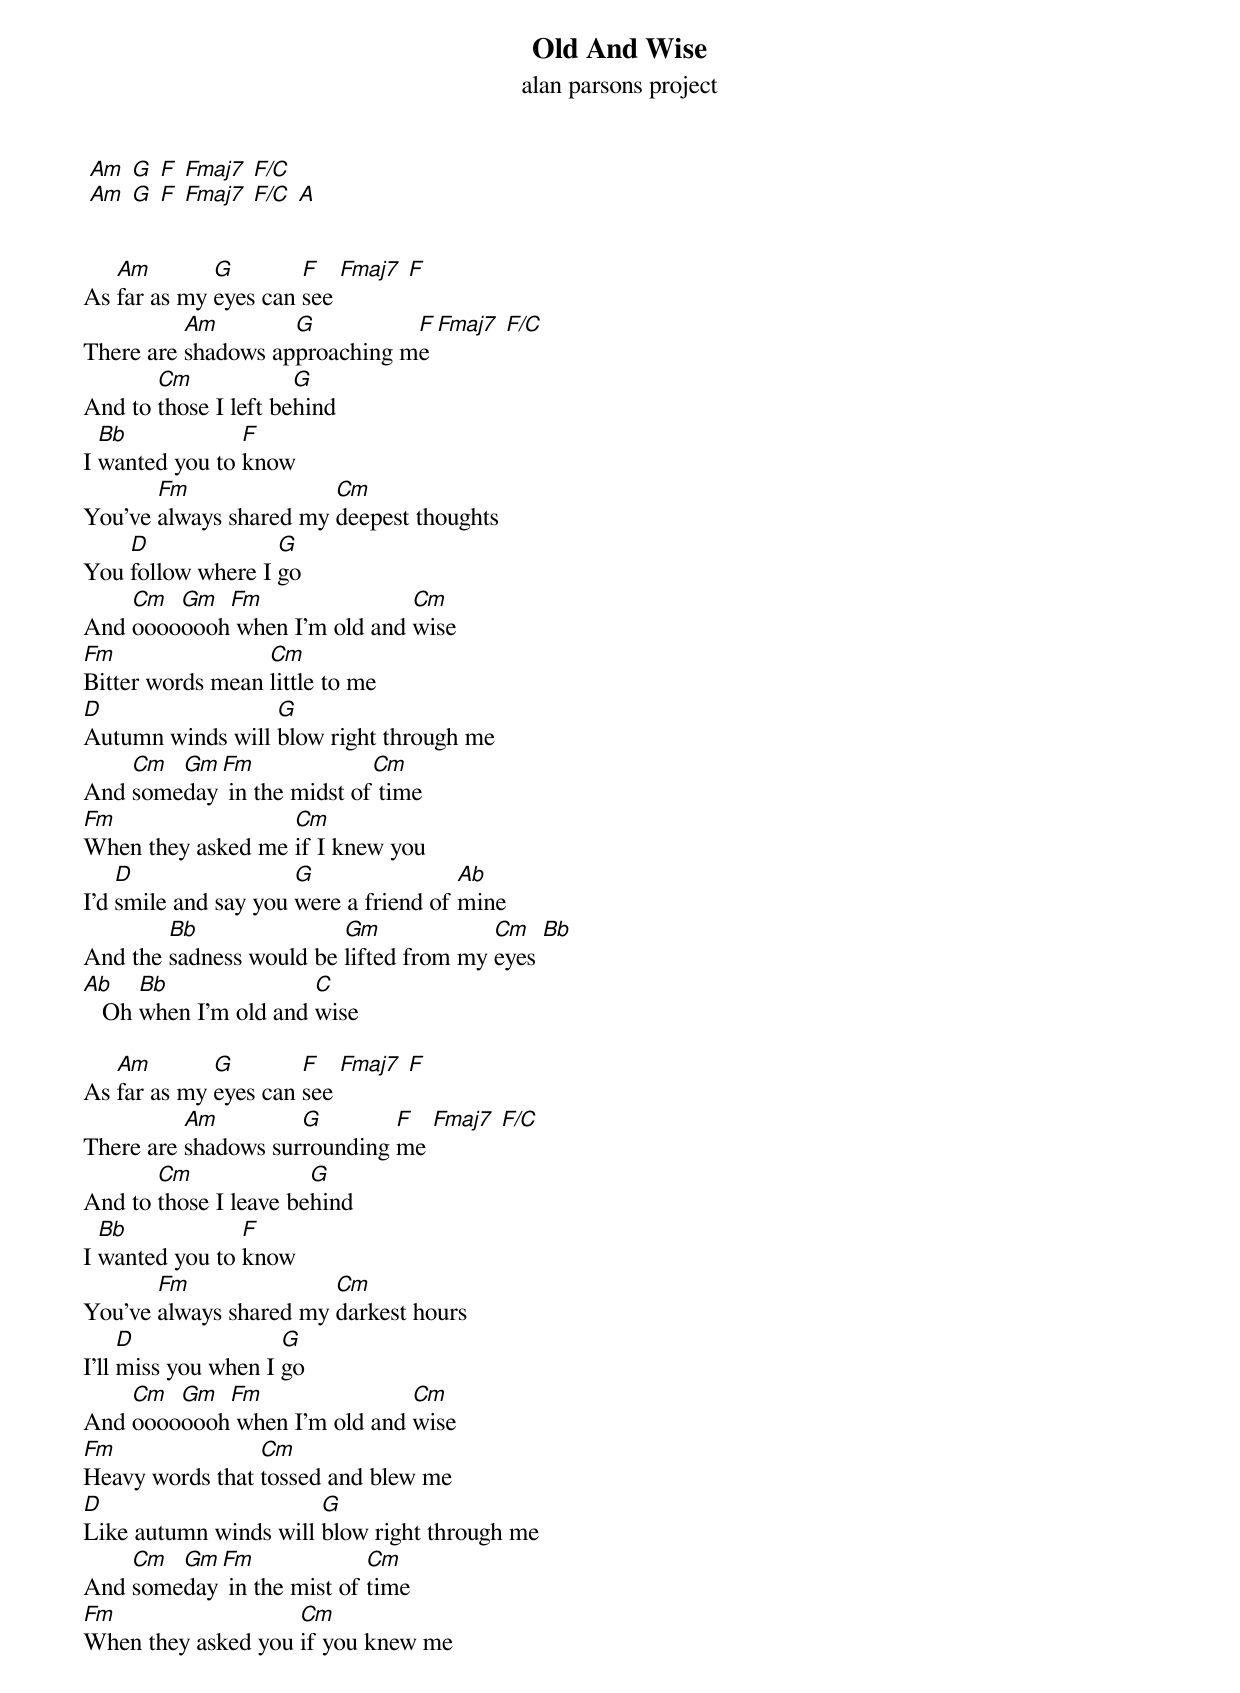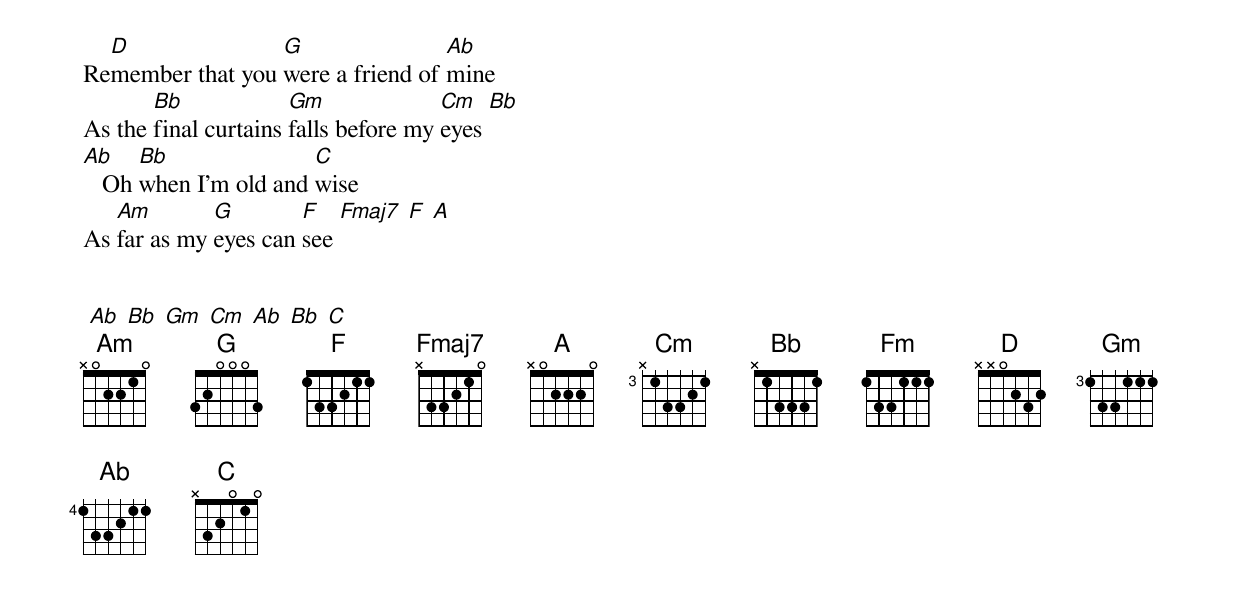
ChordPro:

{title: Old And Wise}
{subtitle: alan parsons project}

 [Am] [G] [F] [Fmaj7] [F/C]
 [Am] [G] [F] [Fmaj7] [F/C] [A]


As [Am]far as my [G]eyes can [F]see [Fmaj7] [F]
There are [Am]shadows ap[G]proaching m[F]e [Fmaj7] [F/C]
And to [Cm]those I left be[G]hind
I [Bb]wanted you to [F]know
You've [Fm]always shared my [Cm]deepest thoughts
You [D]follow where I [G]go
And [Cm]oooo[Gm]oooh[Fm] when I'm old and [Cm]wise
[Fm]Bitter words mean [Cm]little to me
[D]Autumn winds will [G]blow right through me
And [Cm]some[Gm]day[Fm] in the midst of[Cm] time
[Fm]When they asked me [Cm]if I knew you
I'd [D]smile and say you [G]were a friend of [Ab]mine
And the [Bb]sadness would be [Gm]lifted from my [Cm]eyes [Bb]
[Ab]   Oh [Bb]when I'm old and [C]wise

As [Am]far as my [G]eyes can [F]see [Fmaj7] [F]
There are [Am]shadows sur[G]rounding [F]me [Fmaj7] [F/C]
And to [Cm]those I leave be[G]hind
I [Bb]wanted you to [F]know
You've [Fm]always shared my [Cm]darkest hours
I'll [D]miss you when I [G]go
And [Cm]oooo[Gm]oooh[Fm] when I'm old and [Cm]wise
[Fm]Heavy words that [Cm]tossed and blew me
[D]Like autumn winds will [G]blow right through me
And [Cm]some[Gm]day[Fm] in the mist of [Cm]time
[Fm]When they asked you [Cm]if you knew me
Re[D]member that you [G]were a friend of [Ab]mine
As the [Bb]final curtains [Gm]falls before my [Cm]eyes [Bb]
[Ab]   Oh [Bb]when I'm old and [C]wise
As [Am]far as my [G]eyes can [F]see [Fmaj7] [F] [A]


 [Ab] [Bb] [Gm] [Cm] [Ab] [Bb] [C]
